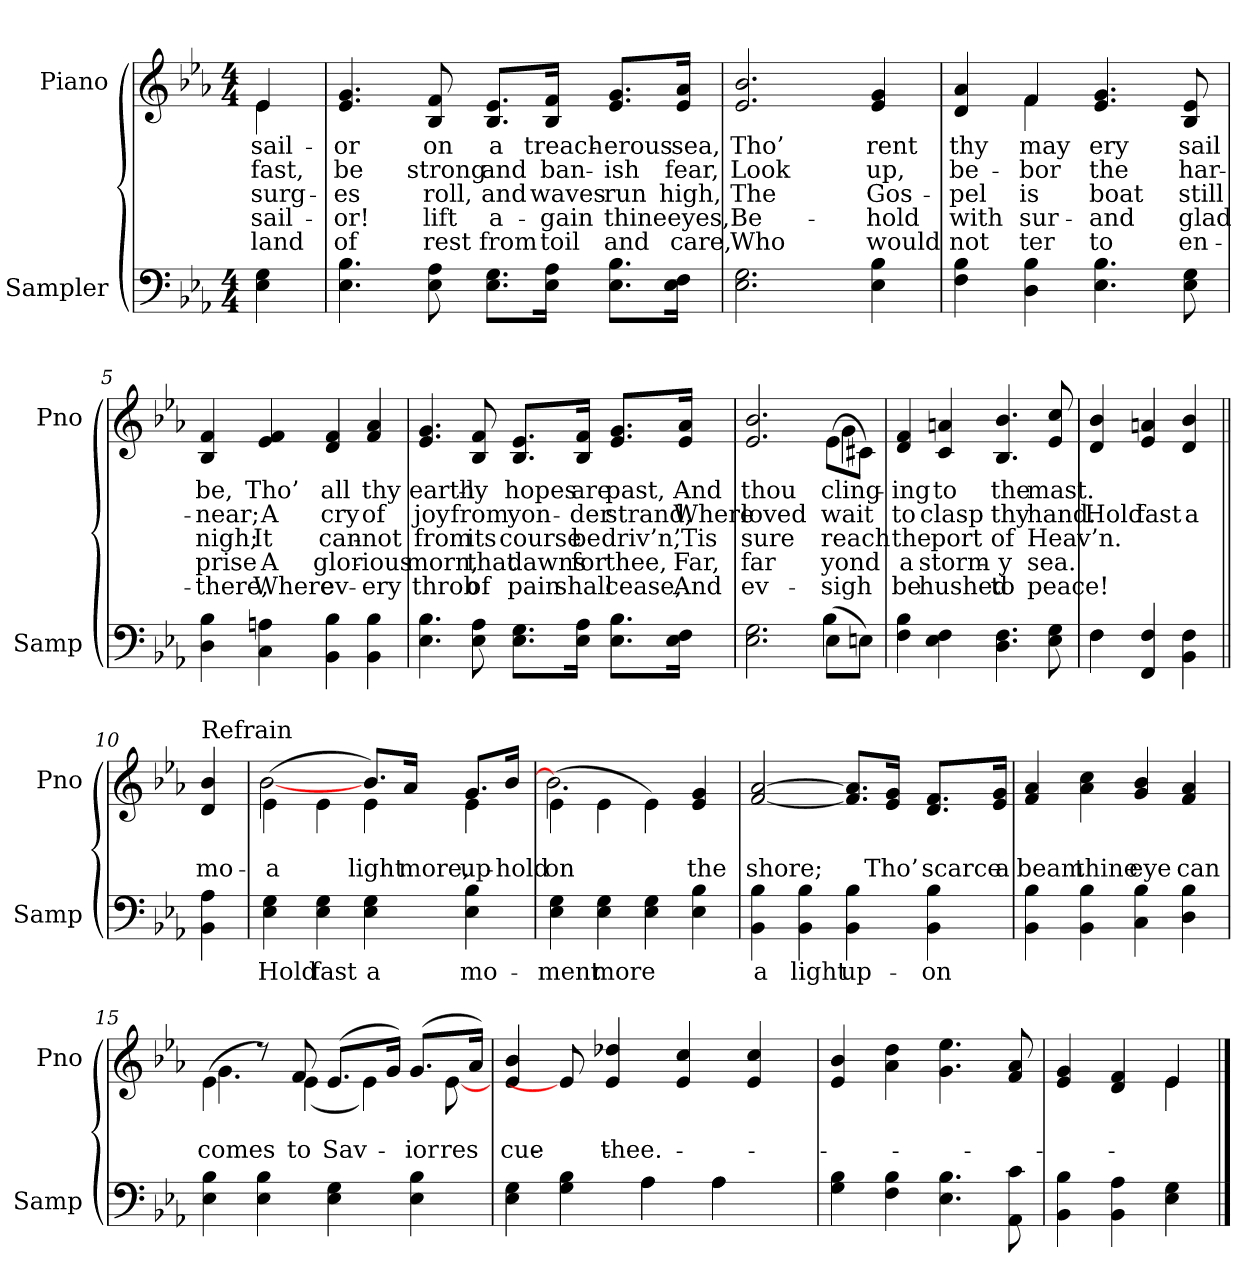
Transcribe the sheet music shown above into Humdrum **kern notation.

**kern	**text	**kern	**text	**text	**text	**text	**text
*part2	*part2	*part1	*part1	*part1	*part1	*part1	*part1
*staff2	*staff2	*staff1	*staff1	*staff1	*staff1	*staff1	*staff1
*I"Sampler	*	*I"Piano	*	*	*	*	*
*I'Samp	*	*I'Pno	*	*	*	*	*
*clefF4	*	*clefG2	*	*	*	*	*
*k[b-e-a-]	*	*k[b-e-a-]	*	*	*	*	*
*E-:	*	*E-:	*	*	*	*	*
*M4/4	*	*M4/4	*	*	*	*	*
=1	=1	=1	=1	=1	=1	=1	=1
*	*	*^	*	*	*	*	*
4E- 4G	.	4e-/	4e-	sail-	fast,	surg-	sail-	land
*	*	*v	*v	*	*	*	*	*
=2	=2	=2	=2	=2	=2	=2	=2
4.E- 4.B-	.	4.e- 4.g	-or	be	-es	-or!	of
8E- 8A-	.	8B- 8f	on	strong	roll,	lift	rest
8.E-\ 8.G\L	.	8.B-/ 8.e-/L	a	and	and	a-	from
16E-\ 16A-\Jk	.	16B-/ 16f/Jk	treach-	ban-	waves	-gain	toil
8.E-\ 8.B-\L	.	8.e-/ 8.g/L	-erous	-ish	run	thine	and
16E-\ 16F\Jk	.	16e-/ 16a-/Jk	sea,	fear,	high,	eyes,	care,
=3	=3	=3	=3	=3	=3	=3	=3
2.E- 2.G	.	2.e- 2.b-	Tho’	Look	The	Be-	Who
4E- 4B-	.	4e- 4g	rent	up,	Gos-	-hold	would
=4	=4	=4	=4	=4	=4	=4	=4
*	*	*^	*	*	*	*	*
4F 4B-	.	4d 4a-	4ryy	thy	be-	-pel	with	not
4D 4B-	.	4f/	4f	may	-bor	is	sur-	-ter
4.E- 4.B-	.	4.e- 4.g	2ryy	-ery	the	-boat	and	to
8E- 8G	.	8B- 8e-	.	sail	har-	still	glad	en-
*	*	*v	*v	*	*	*	*	*
=5	=5	=5	=5	=5	=5	=5	=5
4D 4B-	.	4B- 4f	be,	near;	nigh;	-prise	there,
4C 4An	.	4e- 4f	Tho’	A	It	A	Where
4BB- 4B-	.	4d 4f	all	cry	can-	glor-	ev-
4BB- 4B-	.	4f 4a-	thy	of	-not	-ious	-ery
=6	=6	=6	=6	=6	=6	=6	=6
4.E- 4.B-	.	4.e- 4.g	earth-	joy	from	morn,	throb
8E- 8A-	.	8B- 8f	-ly	from	its	that	of
8.E-\ 8.G\L	.	8.B-/ 8.e-/L	hopes	yon-	course	dawns	pain
16E-\ 16A-\Jk	.	16B-/ 16f/Jk	are	-der	be	for	shall
8.E-\ 8.B-\L	.	8.e-/ 8.g/L	past,	strand,	driv’n,	thee,	cease,
16E-\ 16F\Jk	.	16e-/ 16a-/Jk	And	Where	’Tis	Far,	And
=7	=7	=7	=7	=7	=7	=7	=7
*^	*	*^	*	*	*	*	*
2.E- 2.G	2.ryy	.	2.e- 2.b-	2.ryy	thou	loved	sure	far	ev-
(8E-\L	4B-	.	(8e-\L	4g	cling-	wait	reach	-yond	sigh
8En\J)	.	.	8c#X\J)	.	.	.	.	.	.
*v	*v	*	*	*	*	*	*	*	*
*	*	*v	*v	*	*	*	*	*
=8	=8	=8	=8	=8	=8	=8	=8
4F 4B-	.	4d 4f	-ing	to	the	a	be
4E- 4F	.	4c 4an	to	clasp	port	storm-	hushed
4.D 4.F	.	4.B- 4.b-	the	thy	of	-y	to
8E- 8G	.	8e- 8cc	mast.	hand.	Heav’n.	sea.	peace!
=9	=9	=9	=9	=9	=9	=9	=9
*^	*	*	*	*	*	*	*
4F\	4F	.	4d 4b-	.	Hold	.	.	.
4FF 4F	2ryy	.	4e- 4an	.	fast	.	.	.
4BB- 4F	.	.	4d 4b-	.	a	.	.	.
*v	*v	*	*	*	*	*	*	*
=10||	=10||	=10||	=10||	=10||	=10||	=10||	=10||
!	!	!LO:TX:t=Refrain	!	!	!	!	!
4BB- 4A-	.	4d 4b-	.	mo-	.	.	.
=11	=11	=11	=11	=11	=11	=11	=11
*	*	*^	*	*	*	*	*
4E- 4G	Hold	(4e-\	[2b-	.	a	.	.	.
4E- 4G	fast	4e-\	.	.	.	.	.	.
4E- 4G	a	8.b-/L)	4e-	.	light	.	.	.
.	.	16a-/Jk	.	.	more,	.	.	.
4E- 4B-	mo-	8.g/L	4e-	.	up-	.	.	.
.	.	16b-/Jk	.	.	-hold	.	.	.
=12	=12	=12	=12	=12	=12	=12	=12	=12
4E- 4G	-ment	(4e-\	2.b-]	.	-on	.	.	.
4E- 4G	more	4e-\	.	.	.	.	.	.
4E- 4G	.	4e-\)	.	.	.	.	.	.
4E- 4B-	.	4e- 4g	4ryy	.	the	.	.	.
*	*	*v	*v	*	*	*	*	*
=13	=13	=13	=13	=13	=13	=13	=13
4BB- 4B-	a	[2f [2a-	.	shore;	.	.	.
4BB- 4B-	light	.	.	.	.	.	.
4BB- 4B-	up-	8.f]/ 8.a-]/L	.	.	.	.	.
.	.	16e-/ 16g/Jk	.	Tho’	.	.	.
4BB- 4B-	-on	8.d/ 8.f/L	.	scarce	.	.	.
.	.	16e-/ 16g/Jk	.	a	.	.	.
=14	=14	=14	=14	=14	=14	=14	=14
4BB- 4B-	.	4f 4a-	.	beam	.	.	.
4BB- 4B-	.	4a- 4cc	.	thine	.	.	.
4C 4B-	.	4g 4b-	.	eye	.	.	.
4D 4B-	.	4f 4a-	.	can	.	.	.
=15	=15	=15	=15	=15	=15	=15	=15
*	*	*^	*	*	*	*	*
4E- 4B-	.	(4e-\	4.g	.	comes	.	.	.
4E- 4B-	.	8r)	.	.	.	.	.	.
.	.	8f/	(4e-	.	to	.	.	.
4E- 4G	.	(8.e-/L	.	.	Sav-	.	.	.
.	.	.	4e-)	.	.	.	.	.
.	.	16g/Jk)	.	.	.	.	.	.
4E- 4B-	.	(8.g/L	.	.	-ior	.	.	.
.	.	.	[8e-	.	res-	.	.	.
.	.	16a-/Jk)	.	.	.	.	.	.
*	*	*v	*v	*	*	*	*	*
=16	=16	=16	=16	=16	=16	=16	=16
*^	*	*	*	*	*	*	*
4E- 4G	2ryy	.	4e- 4b-	.	-cue	.	.	.
4G 4B-	.	.	8e-]	.	.	.	.	.
.	.	.	4e- 4dd-X	.	thee.	.	.	.
4A-\	4A-	.	.	.	.	.	.	.
.	.	.	4e- 4cc	.	.	.	.	.
4A-\	4A-	.	.	.	.	.	.	.
.	.	.	4e- 4cc	.	.	.	.	.
8ryy	8ryy	.	.	.	.	.	.	.
*v	*v	*	*	*	*	*	*	*
=17	=17	=17	=17	=17	=17	=17	=17
4G 4B-	.	4e- 4b-	.	.	.	.	.
4F 4B-	.	4a- 4dd	.	.	.	.	.
4.E- 4.B-	.	4.g 4.ee-	.	.	.	.	.
8AA- 8c	.	8f 8a-	.	.	.	.	.
=18	=18	=18	=18	=18	=18	=18	=18
*	*	*^	*	*	*	*	*
4BB- 4B-	.	4e- 4g	2ryy	.	.	.	.	.
4BB- 4A-	.	4d 4f	.	.	.	.	.	.
4E- 4G	.	4e-/	4e-	.	.	.	.	.
*	*	*v	*v	*	*	*	*	*
==	==	==	==	==	==	==	==
*-	*-	*-	*-	*-	*-	*-	*-
